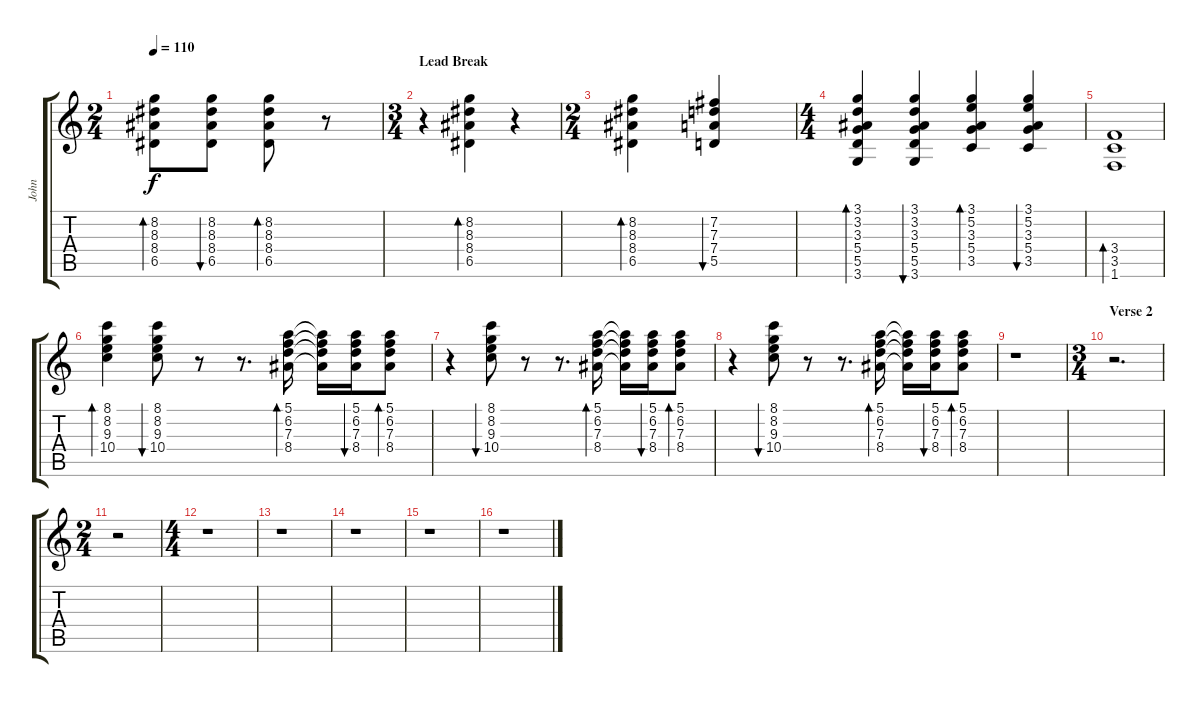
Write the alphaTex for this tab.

\track ("John" "John") {instrument acousticguitarsteel}
\staff {score tabs}
\tuning (E4 B3 G3 D3 A2 E2) {hide}
\ts (2 4)
\tempo 110
\clef g2
\ks c
(8.2 8.3 8.4 6.5).8{bd 60 dy f} (8.2 8.3 8.4 6.5).8{bu 60} (8.2 8.3 8.4 6.5).8{bd 60} r.8 |
\ts (3 4)
\section ("" "Lead Break")
r.4 (8.2 8.3 8.4 6.5).4{bd 60} r.4 |
\ts (2 4)
(8.2 8.3 8.4 6.5).4{bd 60} (7.2 7.3 7.4 5.5).4{bu 60} |
\ts (4 4)
(3.1 3.2 3.3 5.4 5.5 3.6).4{bd 60} (3.1 3.2 3.3 5.4 5.5 3.6).4{bu 60} (3.1 5.2 3.3 5.4 3.5).4{bd 60} (3.1 5.2 3.3 5.4 3.5).4{bu 60} |
(3.4 3.5 1.6).1{bd 240} |
(8.1 8.2 9.3 10.4).4{bd 60} (8.1 8.2 9.3 10.4).8{bu 60} r.8 r.8{d} (5.1 6.2 7.3 8.4).16{bd 60} (5.1{t} 6.2{t} 7.3{t} 8.4{t}).16 (5.1 6.2 7.3 8.4).16{bu 60} (5.1 6.2 7.3 8.4).8{bd 60} |
r.4 (8.1 8.2 9.3 10.4).8{bu 60} r.8 r.8{d} (5.1 6.2 7.3 8.4).16{bd 60} (5.1{t} 6.2{t} 7.3{t} 8.4{t}).16 (5.1 6.2 7.3 8.4).16{bu 60} (5.1 6.2 7.3 8.4).8{bd 60} |
r.4 (8.1 8.2 9.3 10.4).8{bu 60} r.8 r.8{d} (5.1 6.2 7.3 8.4).16{bd 60} (5.1{t} 6.2{t} 7.3{t} 8.4{t}).16 (5.1 6.2 7.3 8.4).16{bu 60} (5.1 6.2 7.3 8.4).8{bd 60} |
r.1 |
\ts (3 4)
\section ("" "Verse 2")
r.2{d} |
\ts (2 4)
r.2 |
\ts (4 4)
r.1 |
r.1 |
r.1 |
r.1 |
r.1
